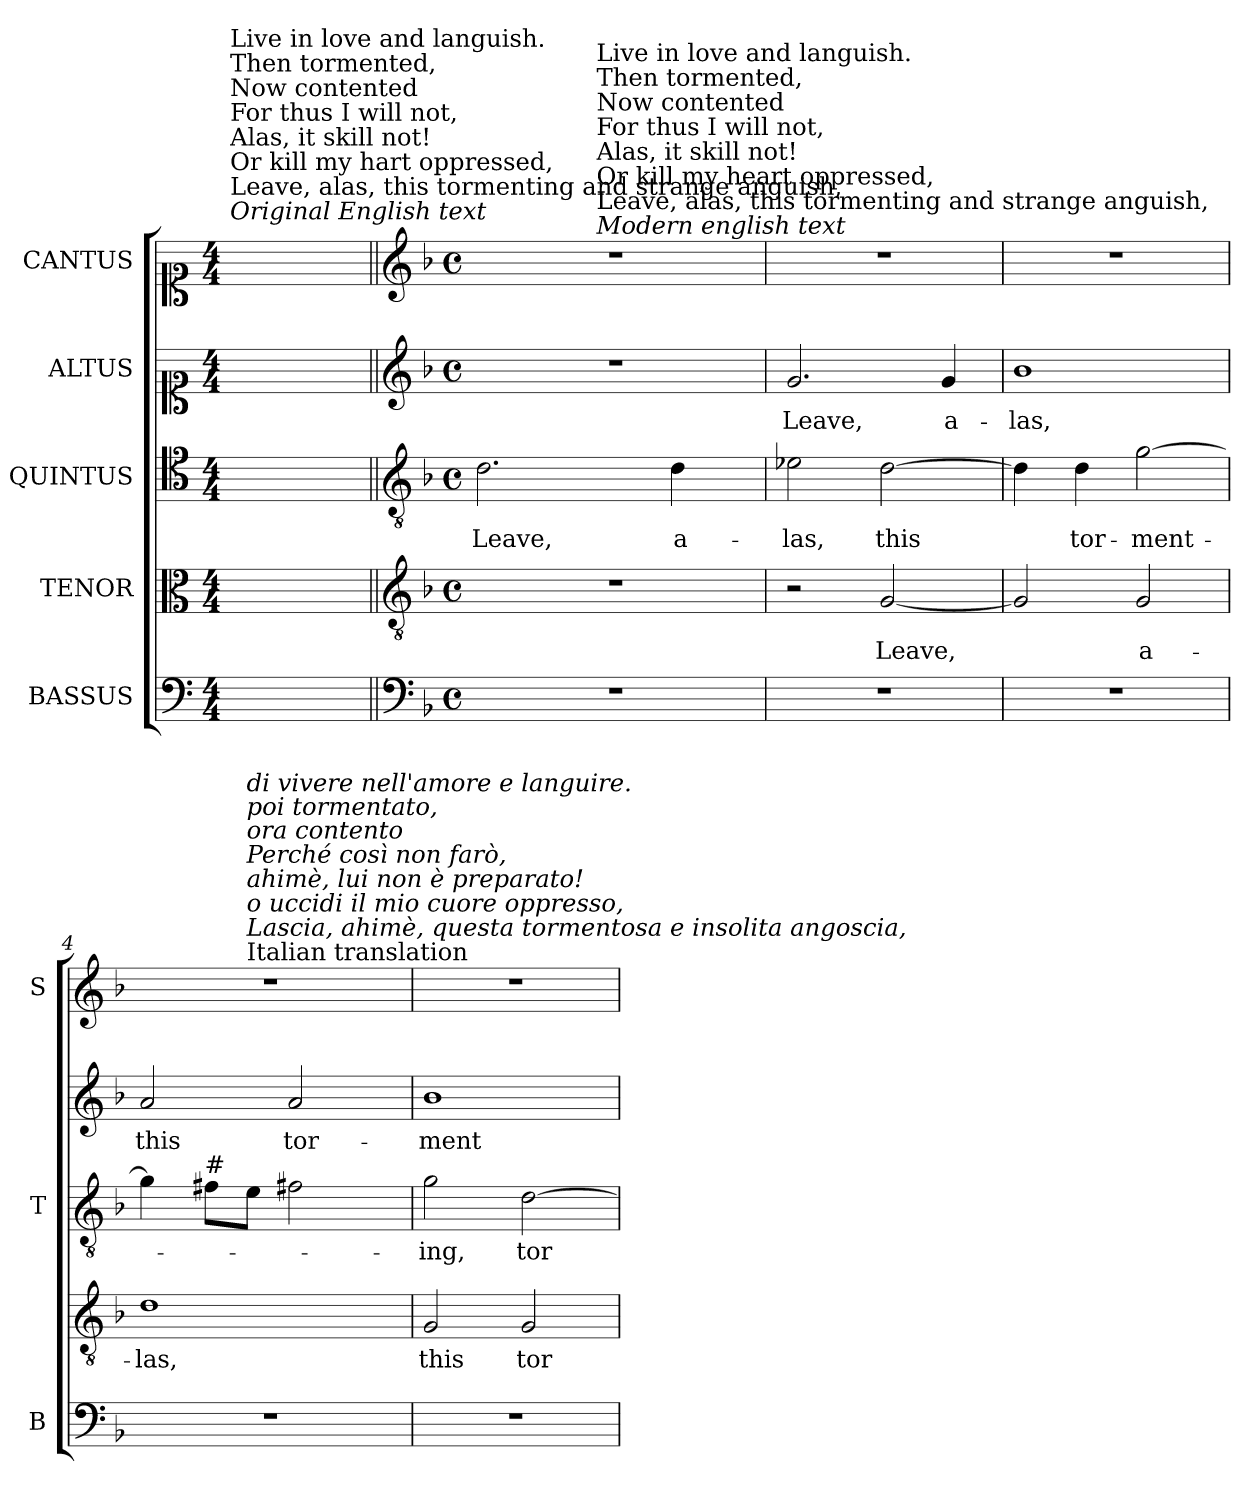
**kern	**kern	**text	**kern	**text	**kern	**text	**kern
*part5	*part4	*part4	*part3	*part3	*part2	*part2	*part1
*staff5	*staff4	*staff4	*staff3	*staff3	*staff2	*staff2	*staff1
*I"BASSUS	*I"TENOR	*	*I"QUINTUS	*	*I"ALTUS	*	*I"CANTUS
*I'B	*	*	*I'T	*	*	*	*I'S
!!LO:PB:g=z
*clefF4	*clefC3	*	*clefC4	*	*clefC1	*	*clefC1
*	*ITrd7c12	*	*ITrd7c12	*	*	*	*
*k[]	*k[]	*	*k[]	*	*k[]	*	*k[]
*C:	*C:	*	*C:	*	*C:	*	*C:
*M4/4	*M4/4	*	*M4/4	*	*M4/4	*	*M4/4
=1	=1	=1	=1	=1	=1	=1	=1
!	!	!	!	!	!	!	!LO:TX:a:i:t=Original English text
!	!	!	!	!	!	!	!LO:TX:t=Leave, alas, this tormenting and strange anguish,
!	!	!	!	!	!	!	!LO:TX:t=Or kill my hart oppressed,
!	!	!	!	!	!	!	!LO:TX:t=Alas, it skill not!
!	!	!	!	!	!	!	!LO:TX:t=For thus I will not,
!	!	!	!	!	!	!	!LO:TX:t=Now contented
!	!	!	!	!	!	!	!LO:TX:t=Then tormented,
!	!	!	!	!	!	!	!LO:TX:t=Live in love and languish.
1ryy	1ryy	.	1ryy	.	1ryy	.	1ryy
=1||	=1||	=1||	=1||	=1||	=1||	=1||	=1||
*clefF4	*clefGv2	*	*clefGv2	*	*clefG2	*	*clefG2
*k[b-]	*k[b-]	*	*k[b-]	*	*k[b-]	*	*k[b-]
*d:	*d:	*	*d:	*	*d:	*	*d:
*M4/4	*M4/4	*	*M4/4	*	*M4/4	*	*M4/4
*met(c)	*met(c)	*	*met(c)	*	*met(c)	*	*met(c)
*	*	*	*	*	*	*	*MM144
!	!	!	!	!LO:LY:b:color=#000000	!	!	!
*	*	*	*	*	*	*	*^
1r	1r	.	2.Di\	Leave,	1r	.	1r	4ryy
.	.	.	.	.	.	.	.	8ryy
.	.	.	.	.	.	.	.	32ryy
.	.	.	.	.	.	.	.	1024ryy
!	!	!	!	!	!	!	!	!LO:TX:a:i:t=Modern english text
!	!	!	!	!	!	!	!	!LO:TX:t=Leave, alas, this tormenting and strange anguish,
!	!	!	!	!	!	!	!	!LO:TX:t=Or kill my heart oppressed,
!	!	!	!	!	!	!	!	!LO:TX:t=Alas, it skill not!
!	!	!	!	!	!	!	!	!LO:TX:t=For thus I will not,
!	!	!	!	!	!	!	!	!LO:TX:t=Now contented
!	!	!	!	!	!	!	!	!LO:TX:t=Then tormented,
!	!	!	!	!	!	!	!	!LO:TX:t=Live in love and languish.
.	.	.	.	.	.	.	.	2ryy
!	!	!	!	!LO:LY:b:color=#000000	!	!	!	!
.	.	.	4Di\	a-	.	.	.	.
.	.	.	.	.	.	.	.	16ryy
.	.	.	.	.	.	.	.	64ryy
.	.	.	.	.	.	.	.	128...ryy
*	*	*	*	*	*	*	*v	*v
=2	=2	=2	=2	=2	=2	=2	=2
*	*	*	*	*	*	*	*^
!	!	!	!	!LO:LY:b:color=#000000	!	!	!	!
*	*	*	*	*	*	*	*v	*v
*	*	*	*	*	*	*	*^
!	!	!	!	!	!	!LO:LY:b:color=#000000	!	!
*	*	*	*	*	*	*	*v	*v
1r	2r	.	2E-Xi\	-las,	2.gi/	Leave,	1r
!	!	!LO:LY:b:color=#000000	!	!	!	!	!
!	!	!	!	!LO:LY:b:color=#000000	!	!	!
.	[<2GGi/	Leave,	[>2Di\	this	.	.	.
!	!	!	!	!	!	!LO:LY:b:color=#000000	!
.	.	.	.	.	4gi/	a-	.
=3	=3	=3	=3	=3	=3	=3	=3
!	!	!	!	!	!	!LO:LY:b:color=#000000	!
1r	2GGi/]	.	4Di\]	.	1b-i	-las,	1r
!	!	!	!	!LO:LY:b:color=#000000	!	!	!
.	.	.	4Di\	tor-	.	.	.
!	!	!LO:LY:b:color=#000000	!	!	!	!	!
!	!	!	!	!LO:LY:b:color=#000000	!	!	!
.	2GGi/	a-	[>2Gi\	-ment-	.	.	.
=4	=4	=4	=4	=4	=4	=4	=4
!	!	!LO:LY:b:color=#000000	!	!	!	!	!
!	!	!	!	!	!	!LO:LY:b:color=#000000	!
*	*	*	*	*	*	*	*^
1r	1Di	-las,	4Gi\]	.	2ai/	this	1r	4.ryy
!	!	!	!LO:TX:a:t=#	!	!	!	!	!
.	.	.	8F#i\L	.	.	.	.	.
!	!	!	!	!	!	!	!	!LO:TX:a:t=Italian translation
!	!	!	!	!	!	!	!	!LO:TX:i:t=Lascia, ahimè, questa tormentosa e insolita angoscia,
!	!	!	!	!	!	!	!	!LO:TX:i:t=o uccidi il mio cuore oppresso,
!	!	!	!	!	!	!	!	!LO:TX:i:t=ahimè, lui non è preparato!
!	!	!	!	!	!	!	!	!LO:TX:i:t=Perché così non farò,
!	!	!	!	!	!	!	!	!LO:TX:i:t=ora contento
!	!	!	!	!	!	!	!	!LO:TX:i:t=poi tormentato,
!	!	!	!	!	!	!	!	!LO:TX:i:t=di vivere nell'amore e languire.
.	.	.	8Ei\J	.	.	.	.	2ryy
!	!	!	!	!	!	!LO:LY:b:color=#000000	!	!
.	.	.	2F#Xi\	.	2ai/	tor-	.	.
.	.	.	.	.	.	.	.	8ryy
*	*	*	*	*	*	*	*v	*v
=5	=5	=5	=5	=5	=5	=5	=5
*	*	*	*	*	*	*	*^
!	!	!LO:LY:b:color=#000000	!	!	!	!	!	!
*	*	*	*	*	*	*	*v	*v
*	*	*	*	*	*	*	*^
!	!	!	!	!LO:LY:b:color=#000000	!	!	!	!
*	*	*	*	*	*	*	*v	*v
*	*	*	*	*	*	*	*^
!	!	!	!	!	!	!LO:LY:b:color=#000000	!	!
*	*	*	*	*	*	*	*v	*v
1r	2GGi/	this	2Gi\	-ing,	1b-i	-ment-	1r
!	!	!LO:LY:b:color=#000000	!	!	!	!	!
!	!	!	!	!LO:LY:b:color=#000000	!	!	!
.	2GGi/	tor-	[>2Di\	tor-	.	.	.
=	=	=	=	=	=	=	=
*-	*-	*-	*-	*-	*-	*-	*-
